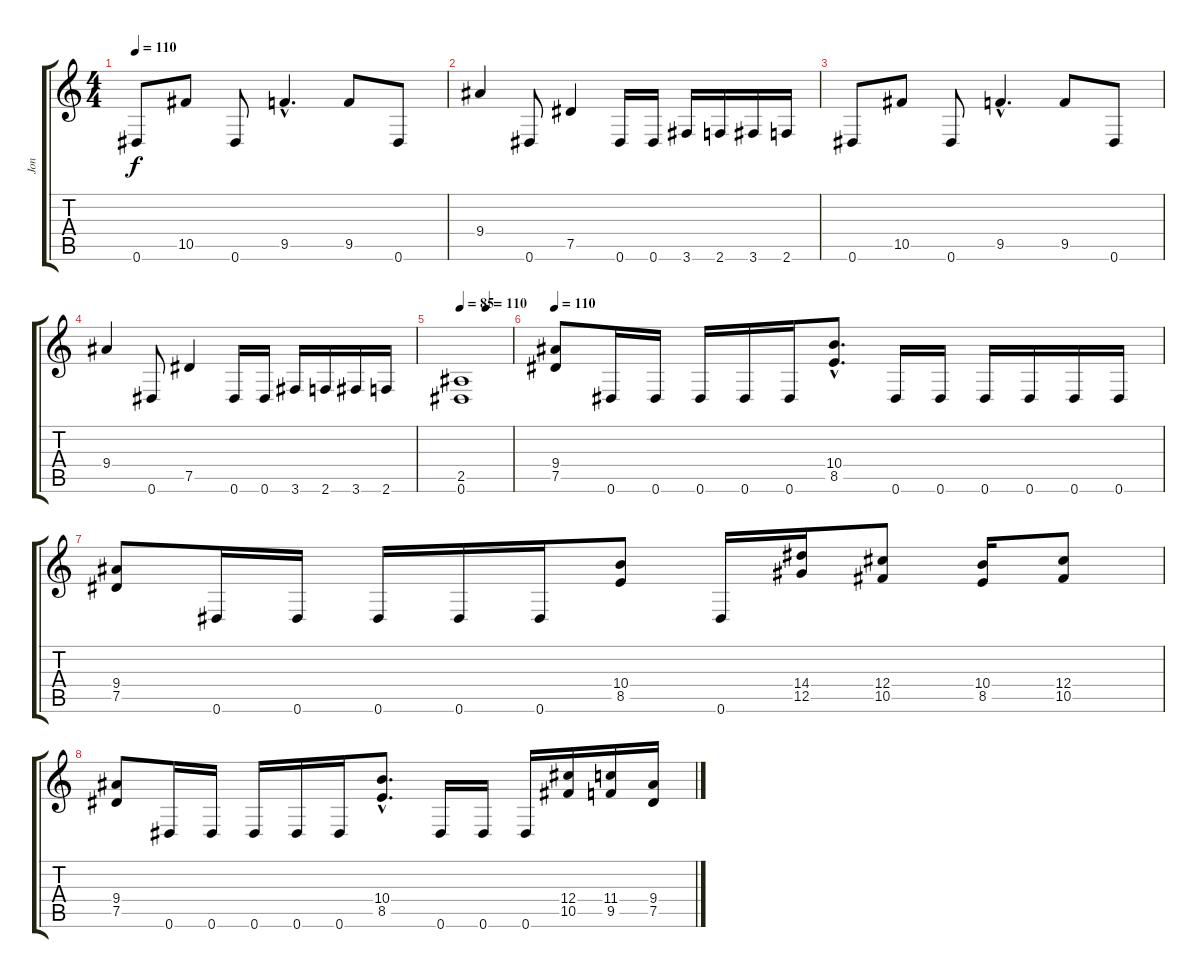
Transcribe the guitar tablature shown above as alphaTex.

\track ("Jon" "Jon") {instrument distortionguitar}
\staff {score tabs}
\tuning (Eb4 Bb3 Gb3 Db3 Ab2 Eb2) {hide}
\ts (4 4)
\tempo 110
\clef g2
\ks c
0.6.8{dy f} 10.5.8 0.6.8 9.5{hac}.4{d} 9.5.8 0.6.8 |
9.4.4 0.6.8 7.5.4 0.6.16 0.6.16 3.6.16 2.6.16 3.6.16 2.6.16 |
0.6.8 10.5.8 0.6.8 9.5{hac}.4{d} 9.5.8 0.6.8 |
9.4.4 0.6.8 7.5.4 0.6.16 0.6.16 3.6.16 2.6.16 3.6.16 2.6.16 |
\tempo 85
\tempo (110 0.5)
(2.5 0.6).1 |
\tempo 110
(9.4 7.5).8 0.6.16 0.6.16 0.6.16 0.6.16 0.6.16 (10.4{hac} 8.5{hac}).8{d} 0.6.16 0.6.16 0.6.16 0.6.16 0.6.16 0.6.16 |
(9.4 7.5).8 0.6.16 0.6.16 0.6.16 0.6.16 0.6.16 (10.4 8.5).8 0.6.16 (14.4 12.5).16 (12.4 10.5).8 (10.4 8.5).16 (12.4 10.5).8 |
(9.4 7.5).8 0.6.16 0.6.16 0.6.16 0.6.16 0.6.16 (10.4{hac} 8.5{hac}).8{d} 0.6.16 0.6.16 0.6.16 (12.4 10.5).16 (11.4 9.5).16 (9.4 7.5).16
